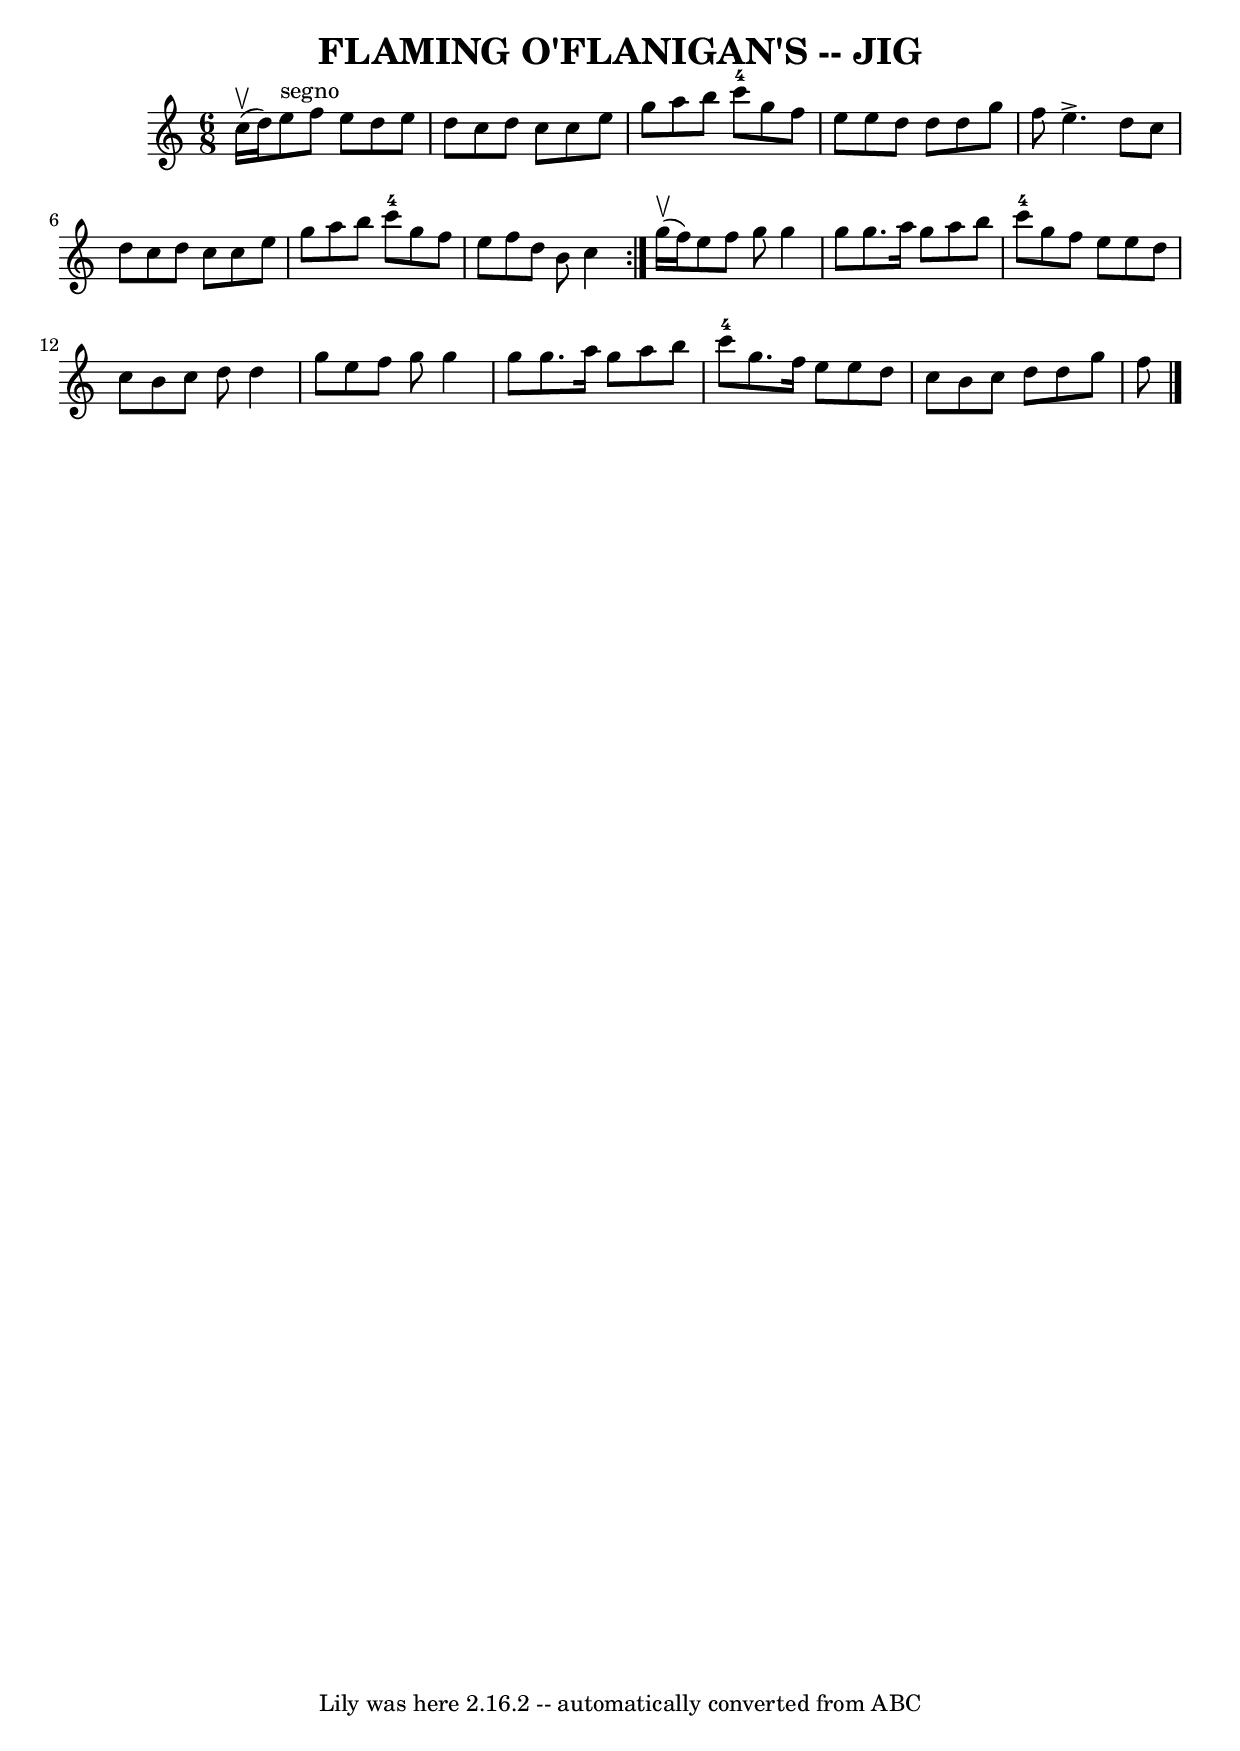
\version "2.16.2"
\include "Mammoth.ily"
\header {
  %% book = "Ryan's Mammoth Collection of Fiddle Tunes"
  crossRefNumber = "1"
  footnotes = ""
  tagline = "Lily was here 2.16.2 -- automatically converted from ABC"
  title = "FLAMING O'FLANIGAN'S -- JIG"

}
voicedefault =  {



  \repeat volta 2 {

    \time 6/8 
    \key c \major
    c''16 (^\upbow d''16)         |
    e''8^"segno" f''8 e''8 d''8 e''8 d''8    |
    c''8 d''8    
    c''8 c''8 e''8 g''8    |
    a''8 b''8 c'''8-4 g''8    
    f''8 e''8    |
    e''8 d''8 d''8 d''8 g''8 f''8        
    |
    e''4.^\accent d''8 c''8 d''8    |
    c''8 d''8    
    c''8 c''8 e''8 g''8    |
    a''8 b''8 c'''8-4 g''8    
    f''8 e''8    |
    f''8 d''8 b'8 c''4    
  } g''16 (^\upbow f''16)       |
  e''8 f''8 g''8 g''4 g''8    
  |
  g''8. a''16 g''8 a''8 b''8 c'''8-4   |
  
  g''8 f''8 e''8 e''8 d''8 c''8    |
  b'8 c''8 d''8  
  d''4 g''8        |
  e''8 f''8 g''8 g''4 g''8    
  |
  g''8. a''16 g''8 a''8 b''8 c'''8-4   |
  
  g''8. f''16 e''8 e''8 d''8 c''8    |
  b'8 c''8    
  d''8 d''8 g''8 f''8    <<   \bar "|."  >>   

}

\score{
  <<

    \context Staff="default"
    {
      \voicedefault 
      
    }

  >>
  \layout {
    
  }
  \midi {
  }

}
